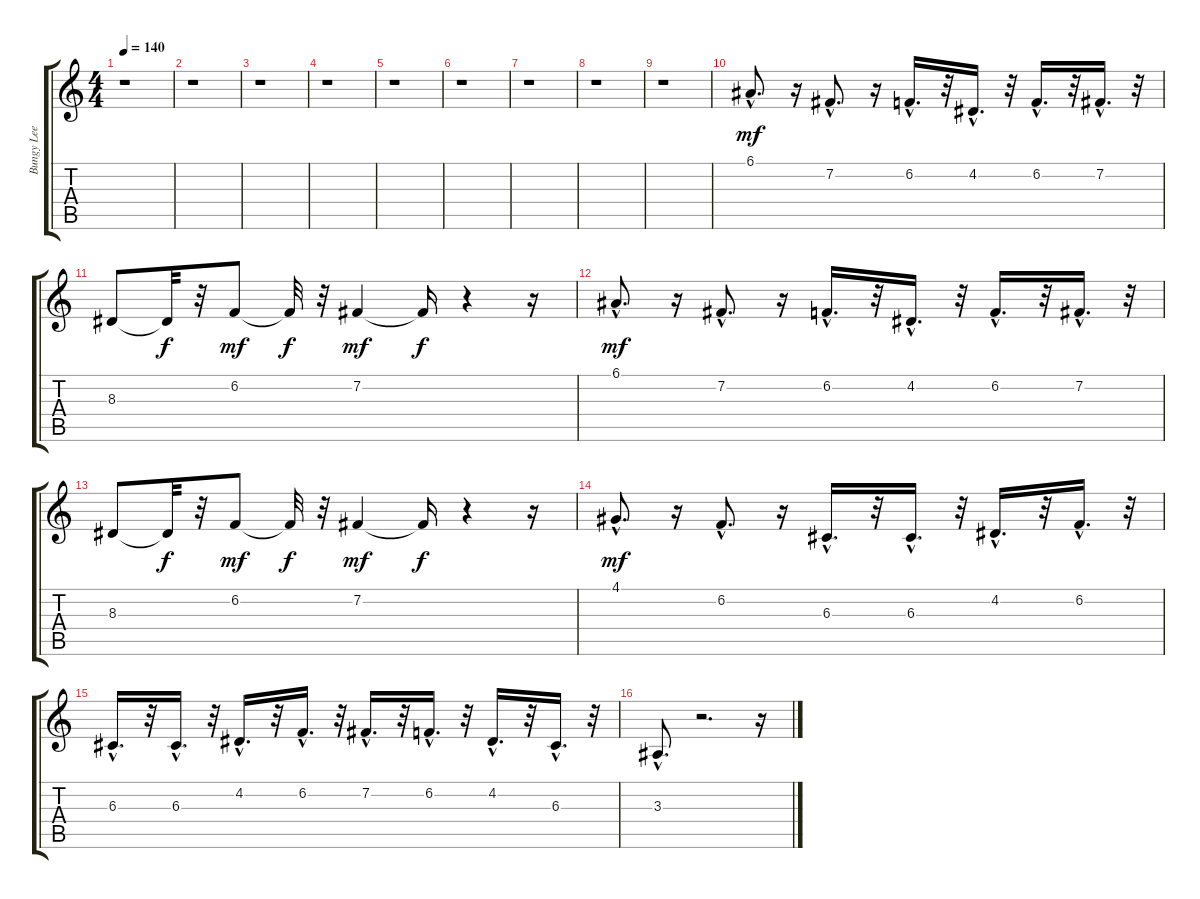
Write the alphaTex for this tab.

\track ("Bungy Lee" "Bungy Lee") {instrument musicbox}
\staff {score tabs}
\tuning (E4 B3 G3 D3 A2 E2) {hide}
\ts (4 4)
\tempo 140
\clef g2
\ks c
r.1{dy mf instrument musicbox} |
r.1 |
r.1 |
r.1 |
r.1 |
r.1 |
r.1 |
r.1 |
r.1 |
6.1{hac}.8{d} r.16 7.2{hac}.8{d} r.16 6.2{hac}.16{d} r.32 4.2{hac}.16{d} r.32 6.2{hac}.16{d} r.32 7.2{hac}.16{d} r.32 |
8.3.8 8.3{t}.32{dy f} r.32 6.2.8{dy mf} 6.2{t}.32{dy f} r.32 7.2.4{dy mf} 7.2{t}.16{dy f} r.4 r.16 |
6.1{hac}.8{d dy mf} r.16 7.2{hac}.8{d} r.16 6.2{hac}.16{d} r.32 4.2{hac}.16{d} r.32 6.2{hac}.16{d} r.32 7.2{hac}.16{d} r.32 |
8.3.8 8.3{t}.32{dy f} r.32 6.2.8{dy mf} 6.2{t}.32{dy f} r.32 7.2.4{dy mf} 7.2{t}.16{dy f} r.4 r.16 |
4.1{hac}.8{d dy mf} r.16 6.2{hac}.8{d} r.16 6.3{hac}.16{d} r.32 6.3{hac}.16{d} r.32 4.2{hac}.16{d} r.32 6.2{hac}.16{d} r.32 |
6.3{hac}.16{d} r.32 6.3{hac}.16{d} r.32 4.2{hac}.16{d} r.32 6.2{hac}.16{d} r.32 7.2{hac}.16{d} r.32 6.2{hac}.16{d} r.32 4.2{hac}.16{d} r.32 6.3{hac}.16{d} r.32 |
3.3{hac}.8{d} r.2{d} r.16
